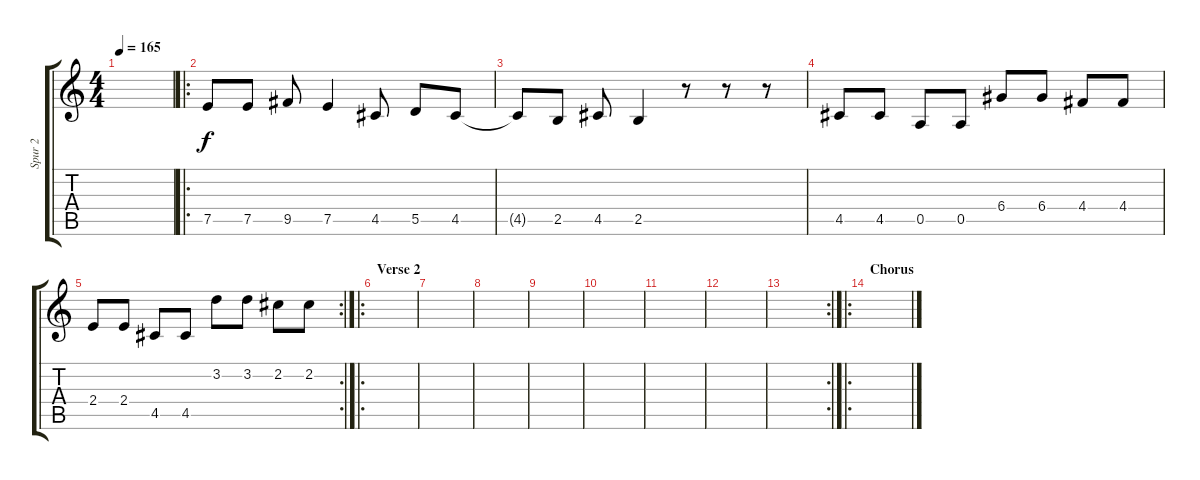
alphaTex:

\track ("Spur 2" "Spur 2") {instrument distortionguitar}
\staff {score tabs}
\tuning (E4 B3 G3 D3 A2 E2) {hide}
\ts (4 4)
\tempo 165
\clef g2
\ks c
|
\ro
7.5.8 7.5.8 9.5.8 7.5.4 4.5.8 5.5.8 4.5.8 |
4.5{t}.8 2.5.8 4.5.8 2.5.4 r.8 r.8 r.8 |
4.5.8 4.5.8 0.5.8 0.5.8 6.4.8 6.4.8 4.4.8 4.4.8 |
\rc 2
2.4.8 2.4.8 4.5.8 4.5.8 3.2.8 3.2.8 2.2.8 2.2.8 |
\ro
\section ("" "Verse 2")
|
|
|
|
|
|
|
\rc 2
|
\ro
\section ("" "Chorus")
